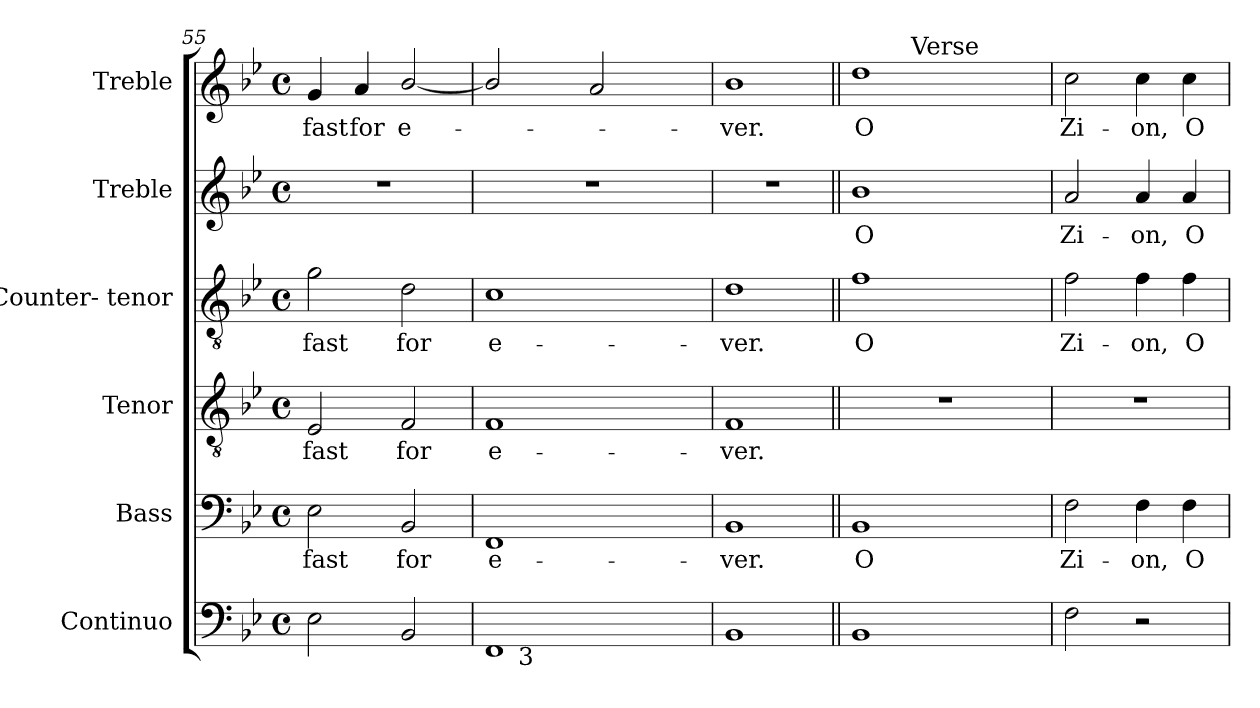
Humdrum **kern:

**kern	**kern	**text	**kern	**text	**kern	**text	**kern	**text	**kern	**text
*part6	*part5	*part5	*part4	*part4	*part3	*part3	*part2	*part2	*part1	*part1
*staff6	*staff5	*staff5	*staff4	*staff4	*staff3	*staff3	*staff2	*staff2	*staff1	*staff1
*I"Continuo	*I"Bass	*	*I"Tenor	*	*I"Counter- tenor	*	*I"Treble	*	*I"Treble	*
*	*I'B	*	*I'Te	*	*I'C	*	*I'Tr	*	*I'Tr	*
*clefF4	*clefF4	*	*clefGv2	*	*clefGv2	*	*clefG2	*	*clefG2	*
*	*	*	*ITrd7c12	*	*ITrd7c12	*	*	*	*	*
*k[b-e-]	*k[b-e-]	*	*k[b-e-]	*	*k[b-e-]	*	*k[b-e-]	*	*k[b-e-]	*
*B-:	*B-:	*	*B-:	*	*B-:	*	*B-:	*	*B-:	*
*M4/4	*M4/4	*	*M4/4	*	*M4/4	*	*M4/4	*	*M4/4	*
*met(c)	*met(c)	*	*met(c)	*	*met(c)	*	*met(c)	*	*met(c)	*
=55	=55	=55	=55	=55	=55	=55	=55	=55	=55	=55
!	!	!LO:LY:b:color=#000000	!	!	!	!	!	!	!	!
!	!	!	!	!LO:LY:b:color=#000000	!	!	!	!	!	!
!	!	!	!	!	!	!LO:LY:b:color=#000000	!	!	!	!
!	!	!	!	!	!	!	!	!	!	!LO:LY:b:color=#000000
2E-i\	2E-i\	fast	2EE-i/	fast	2Gi\	fast	1r	.	4gi/	fast
!	!	!	!	!	!	!	!	!	!	!LO:LY:b:color=#000000
.	.	.	.	.	.	.	.	.	4ai/	for
!	!	!LO:LY:b:color=#000000	!	!	!	!	!	!	!	!
!	!	!	!	!LO:LY:b:color=#000000	!	!	!	!	!	!
!	!	!	!	!	!	!LO:LY:b:color=#000000	!	!	!	!
!	!	!	!	!	!	!	!	!	!	!LO:LY:b:color=#000000
2BB-i/	2BB-i/	for	2FFi/	for	2Di\	for	.	.	[2b-i/	e-
=56	=56	=56	=56	=56	=56	=56	=56	=56	=56	=56
!	!	!LO:LY:b:color=#000000	!	!	!	!	!	!	!	!
!	!	!	!	!LO:LY:b:color=#000000	!	!	!	!	!	!
!LO:TX:b:rj:t=4	!	!	!	!	!	!	!	!	!	!
!	!	!	!	!	!	!LO:LY:b:color=#000000	!	!	!	!
*^	*	*	*	*	*	*	*	*	*	*
1FFi	8ryy	1FFi	e-	1FFi	e-	1Ci	e-	1r	.	2b-i/]	.
.	32ryy	.	.	.	.	.	.	.	.	.	.
.	256.ryy	.	.	.	.	.	.	.	.	.	.
!	!LO:TX:b:rj:t=3	!	!	!	!	!	!	!	!	!	!
.	2ryy	.	.	.	.	.	.	.	.	.	.
.	.	.	.	.	.	.	.	.	.	2ai/	.
.	4ryy	.	.	.	.	.	.	.	.	.	.
.	16ryy	.	.	.	.	.	.	.	.	.	.
.	64ryy	.	.	.	.	.	.	.	.	.	.
.	128ryy	.	.	.	.	.	.	.	.	.	.
.	512ryy	.	.	.	.	.	.	.	.	.	.
*v	*v	*	*	*	*	*	*	*	*	*	*
=57	=57	=57	=57	=57	=57	=57	=57	=57	=57	=57
*^	*	*	*	*	*	*	*	*	*	*
!	!	!	!LO:LY:b:color=#000000	!	!	!	!	!	!	!	!
*v	*v	*	*	*	*	*	*	*	*	*	*
*^	*	*	*	*	*	*	*	*	*	*
!	!	!	!	!	!LO:LY:b:color=#000000	!	!	!	!	!	!
*v	*v	*	*	*	*	*	*	*	*	*	*
*^	*	*	*	*	*	*	*	*	*	*
!	!	!	!	!	!	!	!LO:LY:b:color=#000000	!	!	!	!
*v	*v	*	*	*	*	*	*	*	*	*	*
*^	*	*	*	*	*	*	*	*	*	*
!	!	!	!	!	!	!	!	!	!	!	!LO:LY:b:color=#000000
*v	*v	*	*	*	*	*	*	*	*	*	*
1BB-i	1BB-i	-ver.	1FFi	-ver.	1Di	-ver.	1r	.	1b-i	-ver.
!!LO:LB:g=z
=58||	=58||	=58||	=58||	=58||	=58||	=58||	=58||	=58||	=58||	=58||
!	!	!LO:LY:b:color=#000000	!	!	!	!	!	!	!	!
!	!	!	!	!	!	!LO:LY:b:color=#000000	!	!	!	!
!	!	!	!	!	!	!	!	!LO:LY:b:color=#000000	!	!
!	!	!	!	!	!	!	!	!	!	!LO:LY:b:color=#000000
*	*	*	*	*	*	*	*	*	*^	*
1BB-i	1BB-i	O	1r	.	1Fi	O	1b-i	O	1ddi	8ryy	O
.	.	.	.	.	.	.	.	.	.	16ryy	.
.	.	.	.	.	.	.	.	.	.	128...ryy	.
!	!	!	!	!	!	!	!	!	!	!LO:TX:a:t=Verse	!
.	.	.	.	.	.	.	.	.	.	2ryy	.
.	.	.	.	.	.	.	.	.	.	4ryy	.
.	.	.	.	.	.	.	.	.	.	32ryy	.
.	.	.	.	.	.	.	.	.	.	64ryy	.
.	.	.	.	.	.	.	.	.	.	1024ryy	.
*	*	*	*	*	*	*	*	*	*v	*v	*
=59	=59	=59	=59	=59	=59	=59	=59	=59	=59	=59
*	*	*	*	*	*	*	*	*	*^	*
!	!	!LO:LY:b:color=#000000	!	!	!	!	!	!	!	!	!
*	*	*	*	*	*	*	*	*	*v	*v	*
*	*	*	*	*	*	*	*	*	*^	*
!	!	!	!	!	!	!LO:LY:b:color=#000000	!	!	!	!	!
*	*	*	*	*	*	*	*	*	*v	*v	*
*	*	*	*	*	*	*	*	*	*^	*
!	!	!	!	!	!	!	!	!LO:LY:b:color=#000000	!	!	!
*	*	*	*	*	*	*	*	*	*v	*v	*
*	*	*	*	*	*	*	*	*	*^	*
!	!	!	!	!	!	!	!	!	!	!	!LO:LY:b:color=#000000
*	*	*	*	*	*	*	*	*	*v	*v	*
2Fi\	2Fi\	Zi-	1r	.	2Fi\	Zi-	2ai/	Zi-	2cci\	Zi-
!	!	!LO:LY:b:color=#000000	!	!	!	!	!	!	!	!
!	!	!	!	!	!	!LO:LY:b:color=#000000	!	!	!	!
!	!	!	!	!	!	!	!	!LO:LY:b:color=#000000	!	!
!	!	!	!	!	!	!	!	!	!	!LO:LY:b:color=#000000
2r	4Fi\	-on,	.	.	4Fi\	-on,	4ai/	-on,	4cci\	-on,
!	!	!LO:LY:b:color=#000000	!	!	!	!	!	!	!	!
!	!	!	!	!	!	!LO:LY:b:color=#000000	!	!	!	!
!	!	!	!	!	!	!	!	!LO:LY:b:color=#000000	!	!
!	!	!	!	!	!	!	!	!	!	!LO:LY:b:color=#000000
.	4Fi\	O	.	.	4Fi\	O	4ai/	O	4cci\	O
=	=	=	=	=	=	=	=	=	=	=
*-	*-	*-	*-	*-	*-	*-	*-	*-	*-	*-
